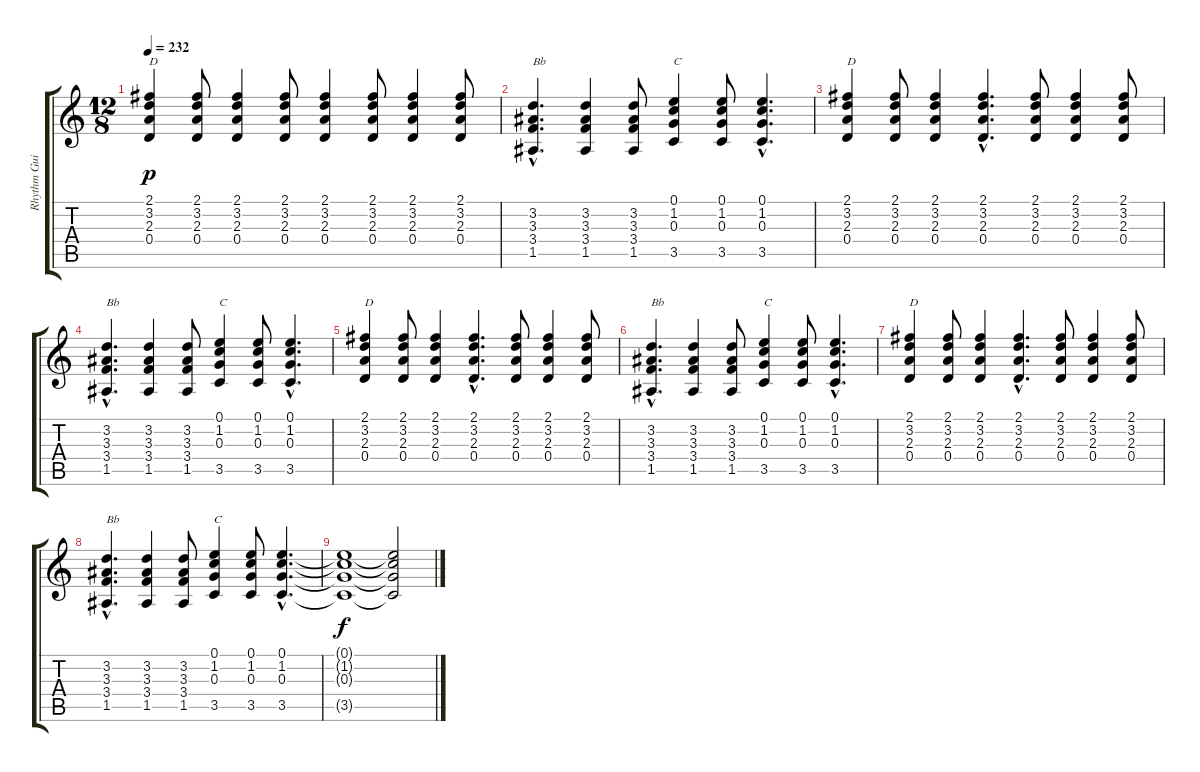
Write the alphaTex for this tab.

\track ("Rhythm Guitar" "Rhythm Gui") {instrument electricguitarclean}
\staff {score tabs}
\tuning (E4 B3 G3 D3 A2 E2) {hide}
\ts (12 8)
\tempo 232
\clef g2
\ks c
(2.1 3.2 2.3 0.4).4{txt "D" dy p} (2.1 3.2 2.3 0.4).8 (2.1 3.2 2.3 0.4).4 (2.1 3.2 2.3 0.4).8 (2.1 3.2 2.3 0.4).4 (2.1 3.2 2.3 0.4).8 (2.1 3.2 2.3 0.4).4 (2.1 3.2 2.3 0.4).8 |
(3.2{hac} 3.3{hac} 3.4{hac} 1.5{hac}).4{d txt "Bb"} (3.2 3.3 3.4 1.5).4 (3.2 3.3 3.4 1.5).8 (0.1 1.2 0.3 3.5).4{txt "C"} (0.1 1.2 0.3 3.5).8 (0.1{hac} 1.2{hac} 0.3{hac} 3.5{hac}).4{d} |
(2.1 3.2 2.3 0.4).4{txt "D"} (2.1 3.2 2.3 0.4).8 (2.1 3.2 2.3 0.4).4 (2.1{hac} 3.2{hac} 2.3{hac} 0.4{hac}).4{d} (2.1 3.2 2.3 0.4).8 (2.1 3.2 2.3 0.4).4 (2.1 3.2 2.3 0.4).8 |
(3.2{hac} 3.3{hac} 3.4{hac} 1.5{hac}).4{d txt "Bb"} (3.2 3.3 3.4 1.5).4 (3.2 3.3 3.4 1.5).8 (0.1 1.2 0.3 3.5).4{txt "C"} (0.1 1.2 0.3 3.5).8 (0.1{hac} 1.2{hac} 0.3{hac} 3.5{hac}).4{d} |
(2.1 3.2 2.3 0.4).4{txt "D"} (2.1 3.2 2.3 0.4).8 (2.1 3.2 2.3 0.4).4 (2.1{hac} 3.2{hac} 2.3{hac} 0.4{hac}).4{d} (2.1 3.2 2.3 0.4).8 (2.1 3.2 2.3 0.4).4 (2.1 3.2 2.3 0.4).8 |
(3.2{hac} 3.3{hac} 3.4{hac} 1.5{hac}).4{d txt "Bb" volume 12} (3.2 3.3 3.4 1.5).4{volume 11} (3.2 3.3 3.4 1.5).8{volume 11} (0.1 1.2 0.3 3.5).4{txt "C" volume 10} (0.1 1.2 0.3 3.5).8{volume 10} (0.1{hac} 1.2{hac} 0.3{hac} 3.5{hac}).4{d volume 9} |
(2.1 3.2 2.3 0.4).4{txt "D" volume 8} (2.1 3.2 2.3 0.4).8{volume 8} (2.1 3.2 2.3 0.4).4{volume 7} (2.1{hac} 3.2{hac} 2.3{hac} 0.4{hac}).4{d volume 6} (2.1 3.2 2.3 0.4).8{volume 6} (2.1 3.2 2.3 0.4).4{volume 5} (2.1 3.2 2.3 0.4).8{volume 4} |
(3.2{hac} 3.3{hac} 3.4{hac} 1.5{hac}).4{d txt "Bb" volume 4} (3.2 3.3 3.4 1.5).4{volume 3} (3.2 3.3 3.4 1.5).8{volume 2} (0.1 1.2 0.3 3.5).4{txt "C" volume 2} (0.1 1.2 0.3 3.5).8{volume 1} (0.1{hac} 1.2{hac} 0.3{hac} 3.5{hac}).4{d volume 1} |
(0.1{t} 1.2{t} 0.3{t} 3.5{t}).1{dy f} (0.1{t} 1.2{t} 0.3{t} 3.5{t}).2
